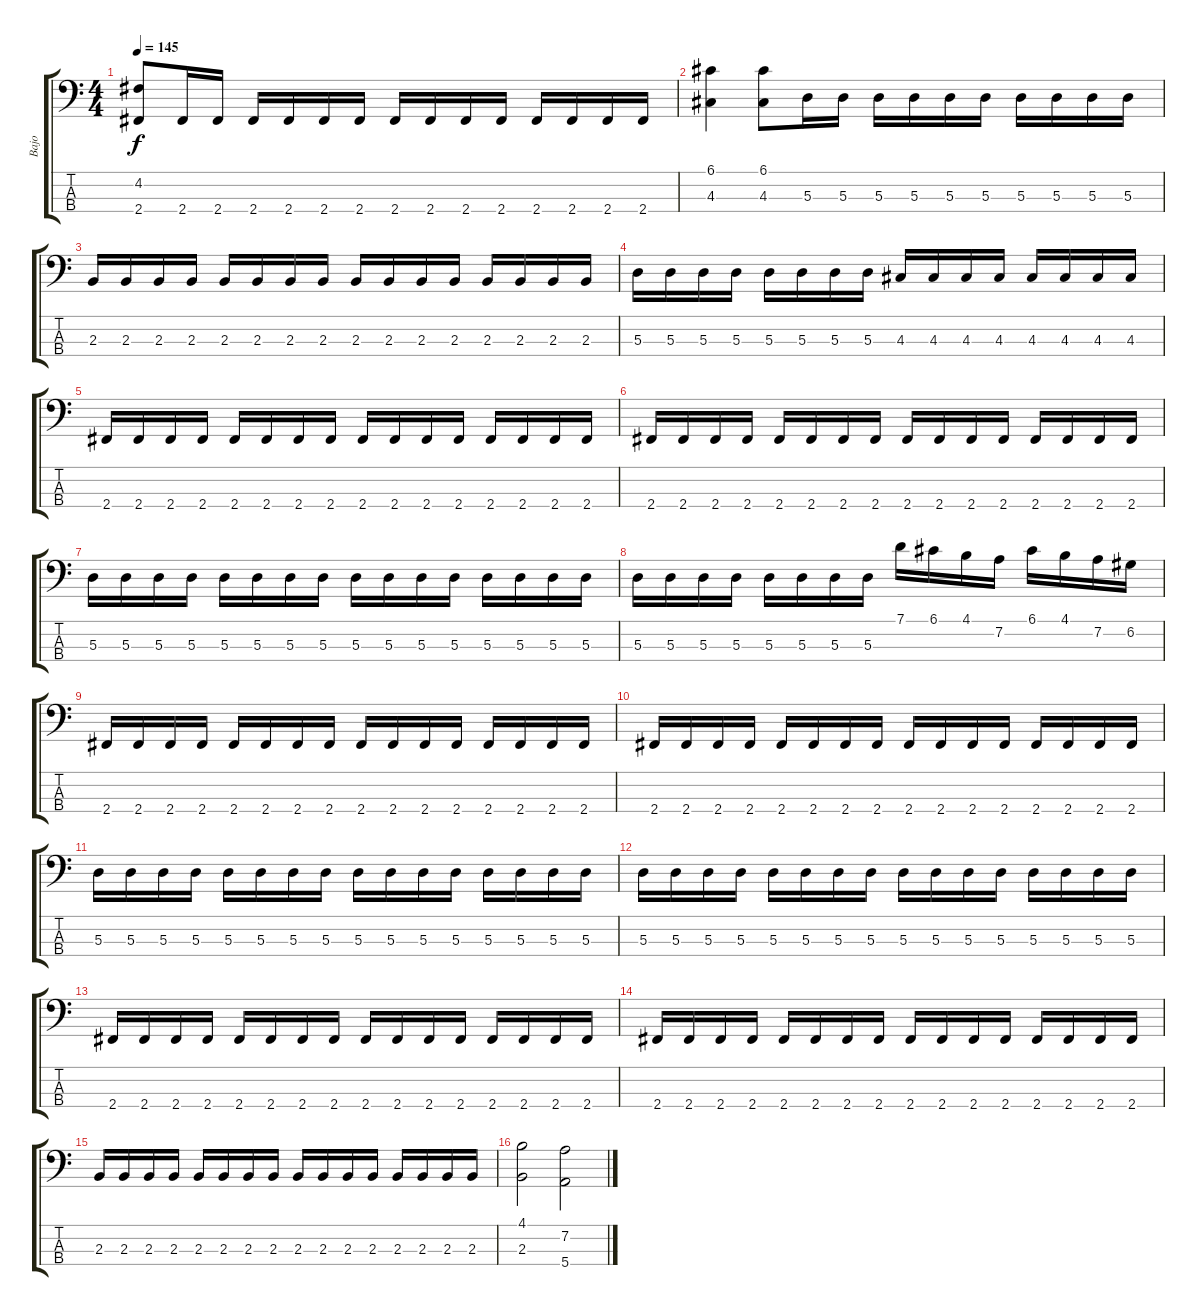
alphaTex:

\track ("Bajo" "Bajo") {instrument electricbassfinger}
\staff {score tabs}
\tuning (G2 D2 A1 E1) {hide}
\ts (4 4)
\tempo 145
\clef f4
\ks c
(4.2 2.4).8{dy f} 2.4.16 2.4.16 2.4.16 2.4.16 2.4.16 2.4.16 2.4.16 2.4.16 2.4.16 2.4.16 2.4.16 2.4.16 2.4.16 2.4.16 |
(6.1 4.3).4 (6.1 4.3).8 5.3.16 5.3.16 5.3.16 5.3.16 5.3.16 5.3.16 5.3.16 5.3.16 5.3.16 5.3.16 |
2.3.16 2.3.16 2.3.16 2.3.16 2.3.16 2.3.16 2.3.16 2.3.16 2.3.16 2.3.16 2.3.16 2.3.16 2.3.16 2.3.16 2.3.16 2.3.16 |
5.3.16 5.3.16 5.3.16 5.3.16 5.3.16 5.3.16 5.3.16 5.3.16 4.3.16 4.3.16 4.3.16 4.3.16 4.3.16 4.3.16 4.3.16 4.3.16 |
2.4.16 2.4.16 2.4.16 2.4.16 2.4.16 2.4.16 2.4.16 2.4.16 2.4.16 2.4.16 2.4.16 2.4.16 2.4.16 2.4.16 2.4.16 2.4.16 |
2.4.16 2.4.16 2.4.16 2.4.16 2.4.16 2.4.16 2.4.16 2.4.16 2.4.16 2.4.16 2.4.16 2.4.16 2.4.16 2.4.16 2.4.16 2.4.16 |
5.3.16 5.3.16 5.3.16 5.3.16 5.3.16 5.3.16 5.3.16 5.3.16 5.3.16 5.3.16 5.3.16 5.3.16 5.3.16 5.3.16 5.3.16 5.3.16 |
5.3.16 5.3.16 5.3.16 5.3.16 5.3.16 5.3.16 5.3.16 5.3.16 7.1.16 6.1.16 4.1.16 7.2.16 6.1.16 4.1.16 7.2.16 6.2.16 |
2.4.16 2.4.16 2.4.16 2.4.16 2.4.16 2.4.16 2.4.16 2.4.16 2.4.16 2.4.16 2.4.16 2.4.16 2.4.16 2.4.16 2.4.16 2.4.16 |
2.4.16 2.4.16 2.4.16 2.4.16 2.4.16 2.4.16 2.4.16 2.4.16 2.4.16 2.4.16 2.4.16 2.4.16 2.4.16 2.4.16 2.4.16 2.4.16 |
5.3.16 5.3.16 5.3.16 5.3.16 5.3.16 5.3.16 5.3.16 5.3.16 5.3.16 5.3.16 5.3.16 5.3.16 5.3.16 5.3.16 5.3.16 5.3.16 |
5.3.16 5.3.16 5.3.16 5.3.16 5.3.16 5.3.16 5.3.16 5.3.16 5.3.16 5.3.16 5.3.16 5.3.16 5.3.16 5.3.16 5.3.16 5.3.16 |
2.4.16 2.4.16 2.4.16 2.4.16 2.4.16 2.4.16 2.4.16 2.4.16 2.4.16 2.4.16 2.4.16 2.4.16 2.4.16 2.4.16 2.4.16 2.4.16 |
2.4.16 2.4.16 2.4.16 2.4.16 2.4.16 2.4.16 2.4.16 2.4.16 2.4.16 2.4.16 2.4.16 2.4.16 2.4.16 2.4.16 2.4.16 2.4.16 |
2.3.16 2.3.16 2.3.16 2.3.16 2.3.16 2.3.16 2.3.16 2.3.16 2.3.16 2.3.16 2.3.16 2.3.16 2.3.16 2.3.16 2.3.16 2.3.16 |
(4.1 2.3).2 (7.2 5.4).2
